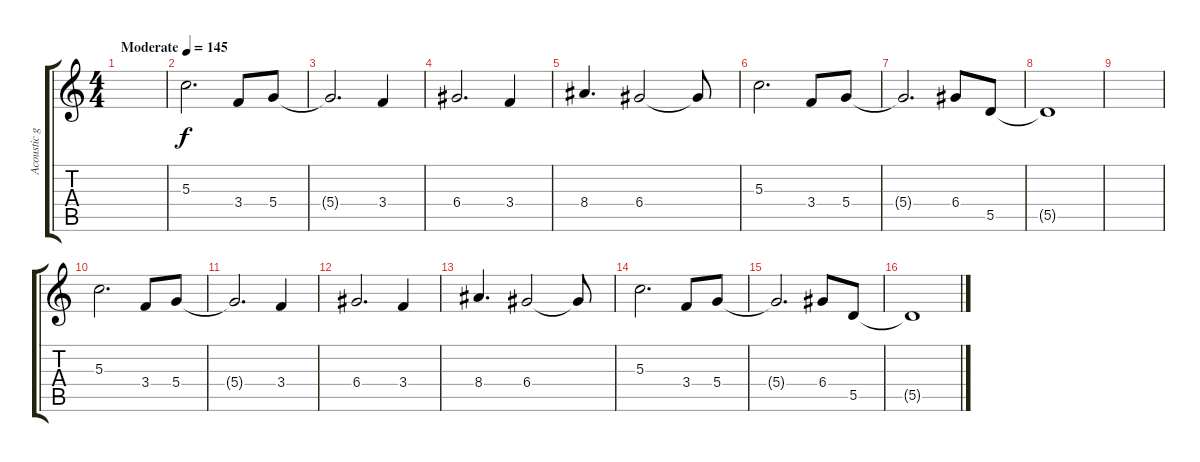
\track ("Acoustic guitar" "Acoustic g") {instrument overdrivenguitar}
\staff {score tabs}
\tuning (E4 B3 G3 D3 A2 E2) {hide}
\ts (4 4)
\tempo (145 "Moderate")
\clef g2
\ks c
|
5.3.2{d} 3.4.8 5.4.8 |
5.4{t}.2{d} 3.4.4 |
6.4.2{d} 3.4.4 |
8.4.4{d} 6.4.2 6.4{t}.8 |
5.3.2{d} 3.4.8 5.4.8 |
5.4{t}.2{d} 6.4.8 5.5.8 |
5.5{t}.1 |
|
5.3.2{d} 3.4.8 5.4.8 |
5.4{t}.2{d} 3.4.4 |
6.4.2{d} 3.4.4 |
8.4.4{d} 6.4.2 6.4{t}.8 |
5.3.2{d} 3.4.8 5.4.8 |
5.4{t}.2{d} 6.4.8 5.5.8 |
5.5{t}.1
